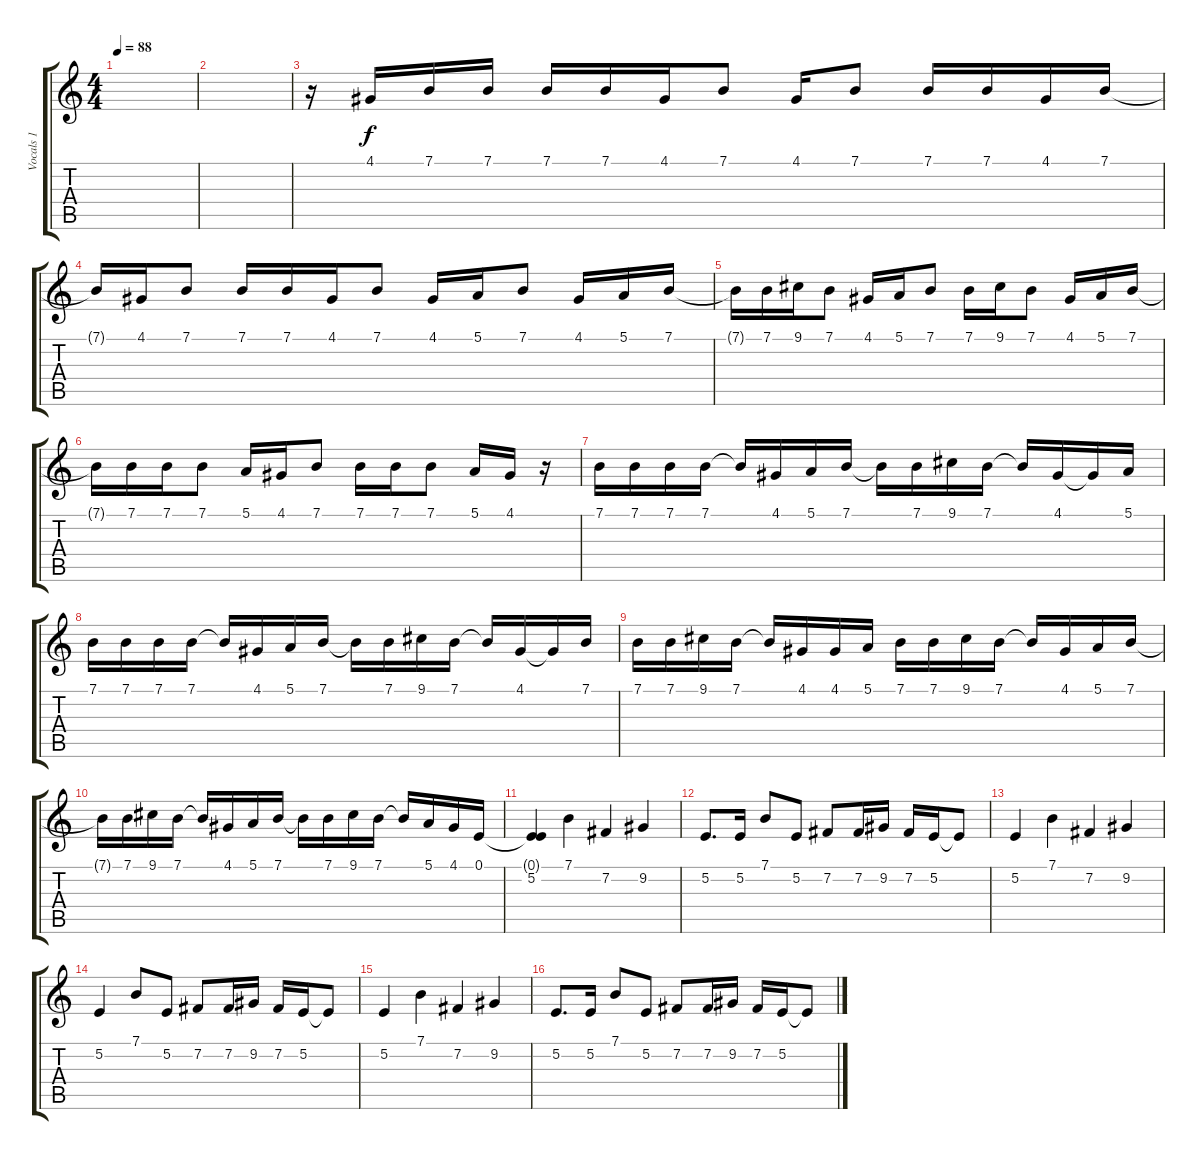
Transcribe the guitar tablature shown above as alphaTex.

\track ("Vocals 1" "Vocals 1") {instrument altosax}
\staff {score tabs}
\tuning (E4 B3 G3 D3 A2 E2) {hide}
\ts (4 4)
\tempo 88
\clef g2
\ks c
|
|
r.16 4.1.16 7.1.16 7.1.16 7.1.16 7.1.16 4.1.16 7.1.8 4.1.16 7.1.8 7.1.16 7.1.16 4.1.16 7.1.16 |
7.1{t}.16 4.1.16 7.1.8 7.1.16 7.1.16 4.1.16 7.1.8 4.1.16 5.1.16 7.1.8 4.1.16 5.1.16 7.1.16 |
7.1{t}.16 7.1.16 9.1.16 7.1.8 4.1.16 5.1.16 7.1.8 7.1.16 9.1.16 7.1.8 4.1.16 5.1.16 7.1.16 |
7.1{t}.16 7.1.16 7.1.16 7.1.8 5.1.16 4.1.16 7.1.8 7.1.16 7.1.16 7.1.8 5.1.16 4.1.16 r.16 |
7.1.16 7.1.16 7.1.16 7.1.16 7.1{t}.16 4.1.16 5.1.16 7.1.16 7.1{t}.16 7.1.16 9.1.16 7.1.16 7.1{t}.16 4.1.16 4.1{t}.16 5.1.16 |
7.1.16 7.1.16 7.1.16 7.1.16 7.1{t}.16 4.1.16 5.1.16 7.1.16 7.1{t}.16 7.1.16 9.1.16 7.1.16 7.1{t}.16 4.1.16 4.1{t}.16 7.1.16 |
7.1.16 7.1.16 9.1.16 7.1.16 7.1{t}.16 4.1.16 4.1.16 5.1.16 7.1.16 7.1.16 9.1.16 7.1.16 7.1{t}.16 4.1.16 5.1.16 7.1.16 |
7.1{t}.16 7.1.16 9.1.16 7.1.16 7.1{t}.16 4.1.16 5.1.16 7.1.16 7.1{t}.16 7.1.16 9.1.16 7.1.16 7.1{t}.16 5.1.16 4.1.16 0.1.16 |
(0.1{t} 5.2).4 7.1.4 7.2.4 9.2.4 |
5.2.8{d} 5.2.16 7.1.8 5.2.8 7.2.8 7.2.16 9.2.16 7.2.16 5.2.16 5.2{t}.8 |
5.2.4 7.1.4 7.2.4 9.2.4 |
5.2.4 7.1.8 5.2.8 7.2.8 7.2.16 9.2.16 7.2.16 5.2.16 5.2{t}.8 |
5.2.4 7.1.4 7.2.4 9.2.4 |
5.2.8{d} 5.2.16 7.1.8 5.2.8 7.2.8 7.2.16 9.2.16 7.2.16 5.2.16 5.2{t}.8
